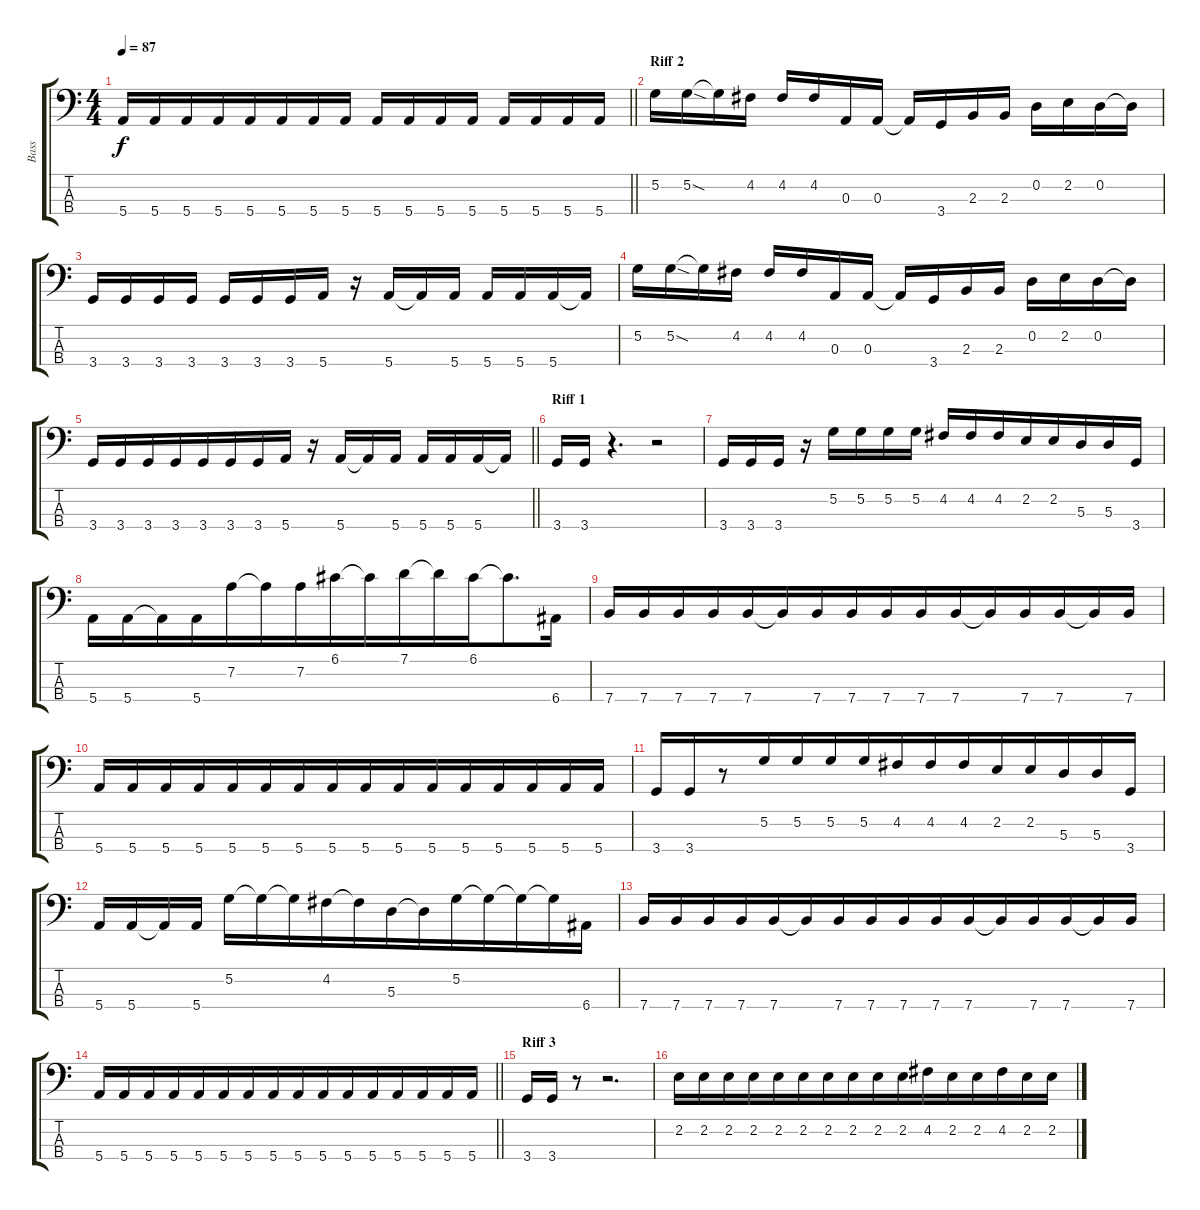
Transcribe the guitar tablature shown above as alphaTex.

\track ("Bass" "Bass") {instrument electricbasspick}
\staff {score tabs}
\tuning (G2 D2 A1 E1) {hide}
\ts (4 4)
\tempo 87
\clef f4
\barLineRight lightlight
\ks c
5.4.16{dy f} 5.4.16 5.4.16 5.4.16{beam merge} 5.4.16{beam merge} 5.4.16 5.4.16 5.4.16 5.4.16 5.4.16 5.4.16 5.4.16 5.4.16 5.4.16 5.4.16 5.4.16 |
\section ("" "Riff 2")
5.2.16{beam merge} 5.2{sod}.16 5.2{t}.16 4.2.16 4.2.16 4.2.16{beam merge} 0.3.16{beam merge} 0.3.16 0.3{t}.16 3.4.16{beam merge} 2.3.16{beam merge} 2.3.16 0.2.16 2.2.16 0.2.16{beam merge} 0.2{t}.16 |
3.4.16 3.4.16 3.4.16 3.4.16 3.4.16 3.4.16{beam merge} 3.4.16 5.4.16 r.16 5.4.16 5.4{t}.16 5.4.16 5.4.16 5.4.16{beam merge} 5.4.16{beam merge} 5.4{t}.16 |
5.2.16{beam merge} 5.2{sod}.16{beam merge} 5.2{t}.16{beam merge} 4.2.16 4.2.16{beam merge} 4.2.16{beam merge} 0.3.16 0.3.16 0.3{t}.16 3.4.16 2.3.16{beam merge} 2.3.16 0.2.16 2.2.16{beam merge} 0.2.16 0.2{t}.16 |
\barLineRight lightlight
3.4.16 3.4.16{beam merge} 3.4.16 3.4.16{beam merge} 3.4.16{beam merge} 3.4.16 3.4.16{beam merge} 5.4.16 r.16{beam merge} 5.4.16 5.4{t}.16{beam merge} 5.4.16 5.4.16{beam merge} 5.4.16 5.4.16 5.4{t}.16 |
\section ("" "Riff 1")
3.4.16{beam merge} 3.4.16{beam merge} r.4{d beam merge} r.2 |
3.4.16{beam merge} 3.4.16{beam merge} 3.4.16 r.16{beam merge} 5.2.16{beam merge} 5.2.16{beam merge} 5.2.16{beam merge} 5.2.16 4.2.16{beam merge} 4.2.16{beam merge} 4.2.16{beam merge} 2.2.16{beam merge} 2.2.16 5.3.16{beam merge} 5.3.16{beam merge} 3.4.16 |
5.4.16{beam merge} 5.4.16{beam merge} 5.4{t}.16{beam merge} 5.4.16{beam merge} 7.2.16{beam merge} 7.2{t}.16{beam merge} 7.2.16{beam merge} 6.1.16{beam merge} 6.1{t}.16{beam merge} 7.1.16 7.1{t}.16{beam merge} 6.1.16{beam merge} 6.1{t}.8{d beam merge} 6.4.16 |
7.4.16{beam merge} 7.4.16{beam merge} 7.4.16{beam merge} 7.4.16{beam merge} 7.4.16{beam merge} 7.4{t}.16{beam merge} 7.4.16{beam merge} 7.4.16{beam merge} 7.4.16{beam merge} 7.4.16{beam merge} 7.4.16{beam merge} 7.4{t}.16{beam merge} 7.4.16{beam merge} 7.4.16{beam merge} 7.4{t}.16{beam merge} 7.4.16 |
5.4.16 5.4.16{beam merge} 5.4.16{beam merge} 5.4.16{beam merge} 5.4.16{beam merge} 5.4.16 5.4.16{beam merge} 5.4.16{beam merge} 5.4.16{beam merge} 5.4.16{beam merge} 5.4.16{beam merge} 5.4.16{beam merge} 5.4.16{beam merge} 5.4.16{beam merge} 5.4.16{beam merge} 5.4.16 |
3.4.16{beam merge} 3.4.16{beam merge} r.8 5.2.16{beam merge} 5.2.16{beam merge} 5.2.16{beam merge} 5.2.16{beam merge} 4.2.16{beam merge} 4.2.16{beam merge} 4.2.16{beam merge} 2.2.16{beam merge} 2.2.16 5.3.16{beam merge} 5.3.16{beam merge} 3.4.16 |
5.4.16{beam merge} 5.4.16{beam merge} 5.4{t}.16{beam merge} 5.4.16 5.2.16{beam merge} 5.2{t}.16{beam merge} 5.2{t}.16{beam merge} 4.2.16{beam merge} 4.2{t}.16 5.3.16{beam merge} 5.3{t}.16{beam merge} 5.2.16{beam merge} 5.2{t}.16{beam merge} 5.2{t}.16 5.2{t}.16{beam merge} 6.4.16 |
7.4.16{beam merge} 7.4.16{beam merge} 7.4.16{beam merge} 7.4.16{beam merge} 7.4.16 7.4{t}.16{beam merge} 7.4.16{beam merge} 7.4.16{beam merge} 7.4.16{beam merge} 7.4.16{beam merge} 7.4.16{beam merge} 7.4{t}.16{beam merge} 7.4.16{beam merge} 7.4.16 7.4{t}.16{beam merge} 7.4.16 |
\barLineRight lightlight
5.4.16{beam merge} 5.4.16{beam merge} 5.4.16{beam merge} 5.4.16{beam merge} 5.4.16{beam merge} 5.4.16{beam merge} 5.4.16{beam merge} 5.4.16{beam merge} 5.4.16{beam merge} 5.4.16{beam merge} 5.4.16{beam merge} 5.4.16{beam merge} 5.4.16{beam merge} 5.4.16{beam merge} 5.4.16{beam merge} 5.4.16 |
\section ("" "Riff 3")
3.4.16{beam merge} 3.4.16{beam merge} r.8{beam merge} r.2{d} |
2.2.16{beam merge} 2.2.16{beam merge} 2.2.16 2.2.16{beam merge} 2.2.16{beam merge} 2.2.16{beam merge} 2.2.16{beam merge} 2.2.16{beam merge} 2.2.16{beam merge} 2.2.16{beam merge} 4.2.16{beam merge} 2.2.16{beam merge} 2.2.16{beam merge} 4.2.16{beam merge} 2.2.16{beam merge} 2.2.16
